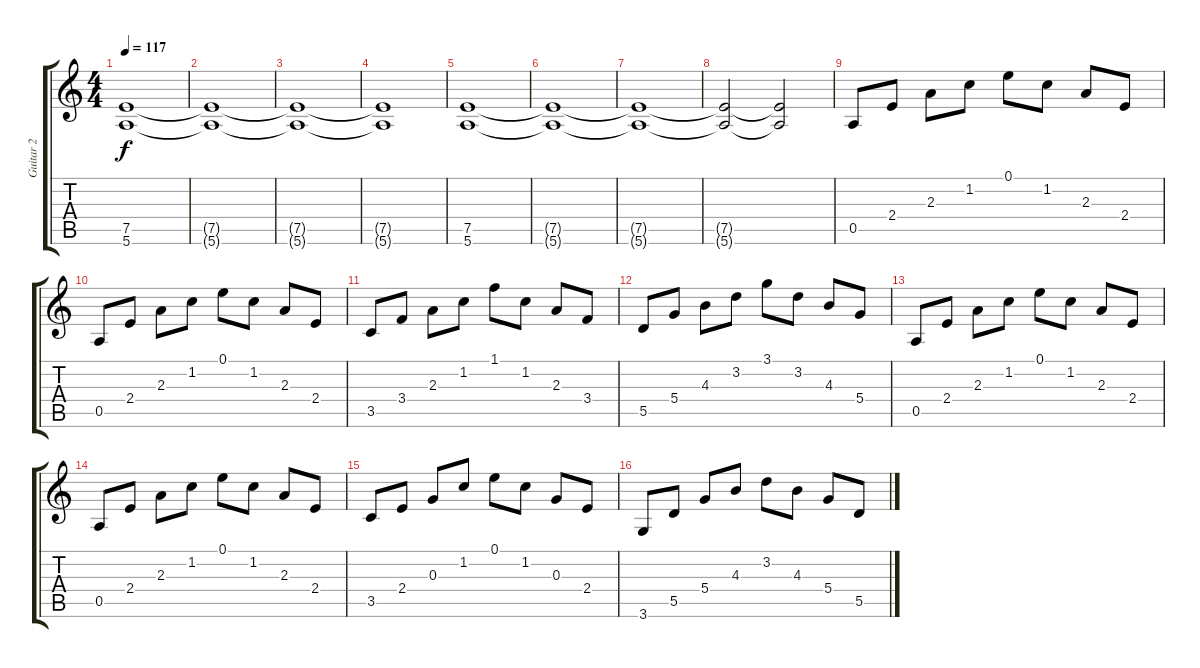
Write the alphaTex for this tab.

\track ("Guitar 2" "Guitar 2") {instrument acousticguitarsteel}
\staff {score tabs}
\tuning (E4 B3 G3 D3 A2 E2) {hide}
\ts (4 4)
\tempo 117
\clef g2
\ks c
(7.5 5.6).1{dy f instrument distortionguitar} |
(7.5{t} 5.6{t}).1 |
(7.5{t} 5.6{t}).1 |
(7.5{t} 5.6{t}).1 |
(7.5 5.6).1{instrument distortionguitar} |
(7.5{t} 5.6{t}).1 |
(7.5{t} 5.6{t}).1 |
(7.5{t} 5.6{t}).2 (7.5{t} 5.6{t}).2 |
0.5.8{instrument acousticguitarsteel} 2.4.8 2.3.8 1.2.8 0.1.8 1.2.8 2.3.8 2.4.8 |
0.5.8 2.4.8 2.3.8 1.2.8 0.1.8 1.2.8 2.3.8 2.4.8 |
3.5.8 3.4.8 2.3.8 1.2.8 1.1.8 1.2.8 2.3.8 3.4.8 |
5.5.8 5.4.8 4.3.8 3.2.8 3.1.8 3.2.8 4.3.8 5.4.8 |
0.5.8 2.4.8 2.3.8 1.2.8 0.1.8 1.2.8 2.3.8 2.4.8 |
0.5.8 2.4.8 2.3.8 1.2.8 0.1.8 1.2.8 2.3.8 2.4.8 |
3.5.8 2.4.8 0.3.8 1.2.8 0.1.8 1.2.8 0.3.8 2.4.8 |
3.6.8 5.5.8 5.4.8 4.3.8 3.2.8 4.3.8 5.4.8 5.5.8
